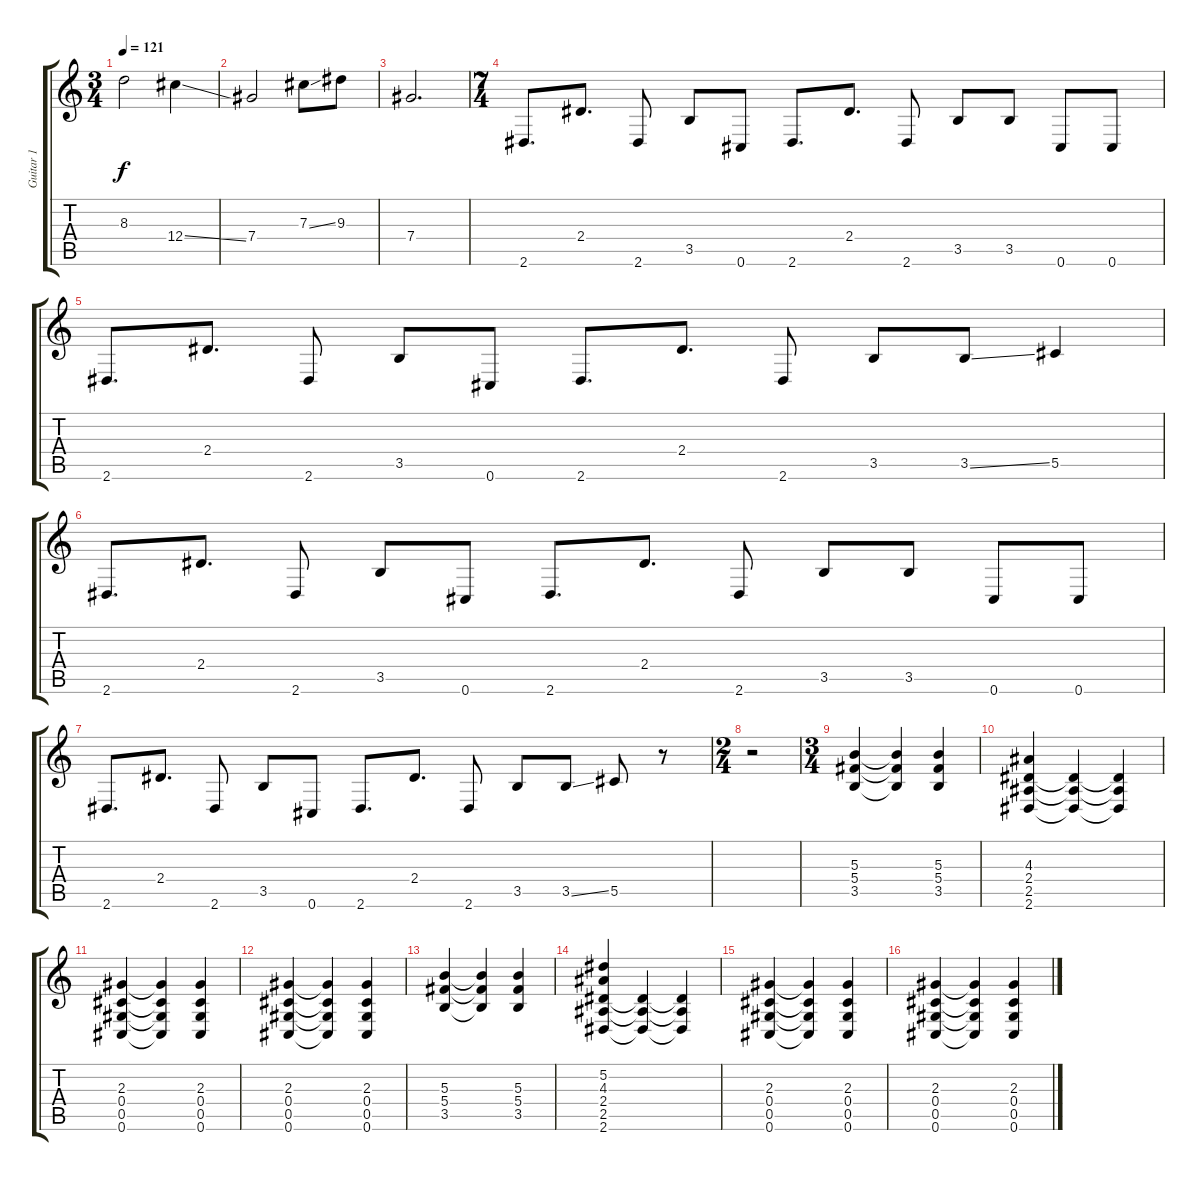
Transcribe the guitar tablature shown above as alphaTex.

\track ("Guitar 1" "Guitar 1") {instrument distortionguitar}
\staff {score tabs}
\tuning (Eb4 Bb3 Gb3 Db3 Ab2 Db2) {hide}
\ts (3 4)
\tempo 121
\clef g2
\ks c
8.3.2{dy f} 12.4{ss}.4 |
7.4.2 7.3{ss}.8 9.3.8 |
7.4.2{d} |
\ts (7 4)
2.6.8{d} 2.4.8{d} 2.6.8 3.5.8 0.6.8 2.6.8{d} 2.4.8{d} 2.6.8 3.5.8 3.5.8 0.6.8 0.6.8 |
2.6.8{d} 2.4.8{d} 2.6.8 3.5.8 0.6.8 2.6.8{d} 2.4.8{d} 2.6.8 3.5.8 3.5{ss}.8 5.5.4 |
2.6.8{d} 2.4.8{d} 2.6.8 3.5.8 0.6.8 2.6.8{d} 2.4.8{d} 2.6.8 3.5.8 3.5.8 0.6.8 0.6.8 |
2.6.8{d} 2.4.8{d} 2.6.8 3.5.8 0.6.8 2.6.8{d} 2.4.8{d} 2.6.8 3.5.8 3.5{ss}.8 5.5.8 r.8 |
\ts (2 4)
r.2 |
\ts (3 4)
(5.3 5.4 3.5).4 (5.3{t} 5.4{t} 3.5{t}).4 (5.3 5.4 3.5).4 |
(4.3 2.4 2.5 2.6).4 (2.4{t} 2.5{t} 2.6{t}).4 (2.4{t} 2.5{t} 2.6{t}).4 |
(2.3 0.4 0.5 0.6).4 (2.3{t} 0.4{t} 0.5{t} 0.6{t}).4 (2.3 0.4 0.5 0.6).4 |
(2.3 0.4 0.5 0.6).4 (2.3{t} 0.4{t} 0.5{t} 0.6{t}).4 (2.3 0.4 0.5 0.6).4 |
(5.3 5.4 3.5).4 (5.3{t} 5.4{t} 3.5{t}).4 (5.3 5.4 3.5).4 |
(5.2 4.3 2.4 2.5 2.6).4 (2.4{t} 2.5{t} 2.6{t}).4 (2.4{t} 2.5{t} 2.6{t}).4 |
(2.3 0.4 0.5 0.6).4 (2.3{t} 0.4{t} 0.5{t} 0.6{t}).4 (2.3 0.4 0.5 0.6).4 |
(2.3 0.4 0.5 0.6).4 (2.3{t} 0.4{t} 0.5{t} 0.6{t}).4 (2.3 0.4 0.5 0.6).4
